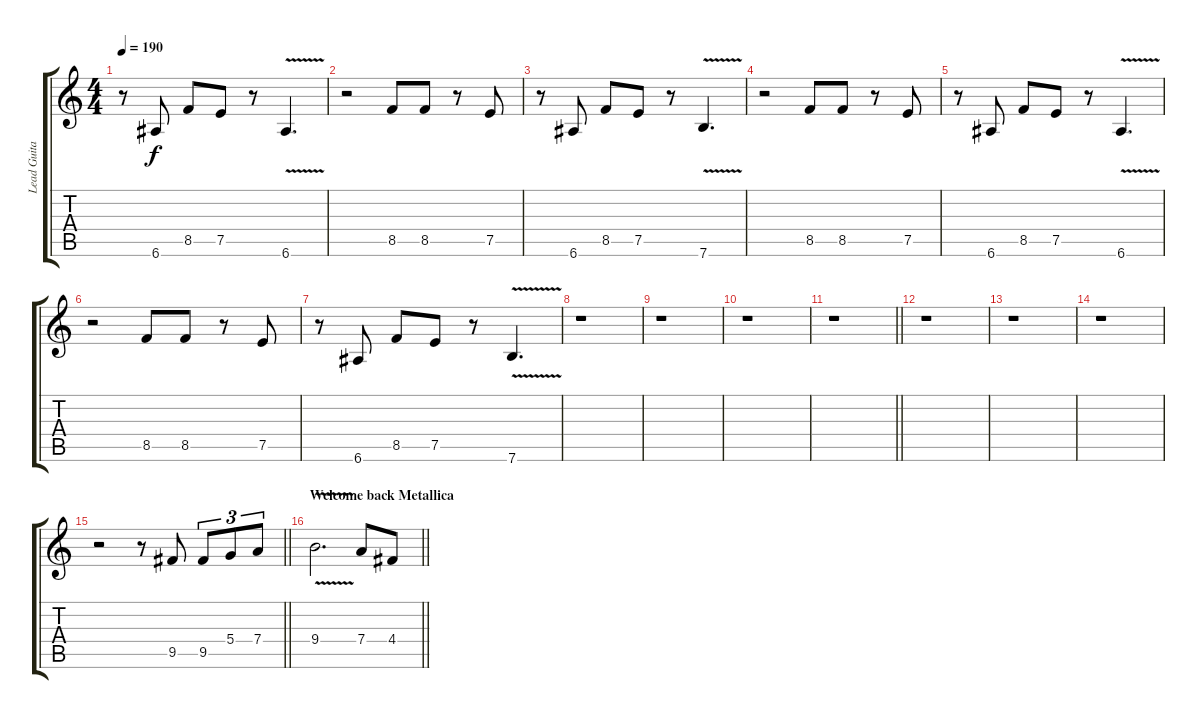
\track ("Lead Guitar 1 (lo)" "Lead Guita") {instrument distortionguitar}
\staff {score tabs}
\tuning (E4 B3 G3 D3 A2 E2) {hide}
\ts (4 4)
\tempo 190
\clef g2
\ks c
r.8{dy f} 6.6.8 8.5.8 7.5.8 r.8 6.6{v}.4{d} |
r.2 8.5.8 8.5.8 r.8 7.5.8 |
r.8 6.6.8 8.5.8 7.5.8 r.8 7.6{v}.4{d} |
r.2 8.5.8 8.5.8 r.8 7.5.8 |
r.8 6.6.8 8.5.8 7.5.8 r.8 6.6{v}.4{d} |
r.2 8.5.8 8.5.8 r.8 7.5.8 |
r.8 6.6.8 8.5.8 7.5.8 r.8 7.6{v}.4{d} |
r.1 |
r.1 |
r.1 |
\barLineRight lightlight
r.1 |
\section ("" "")
r.1 |
r.1 |
r.1 |
\barLineRight lightlight
r.2 r.8 9.5.8 9.5.8{tu (3 2)} 5.4.8{tu (3 2)} 7.4.8{tu (3 2)} |
\section ("" "Welcome back Metallica")
\barLineRight lightlight
9.4{v}.2{d} 7.4.8 4.4.8
